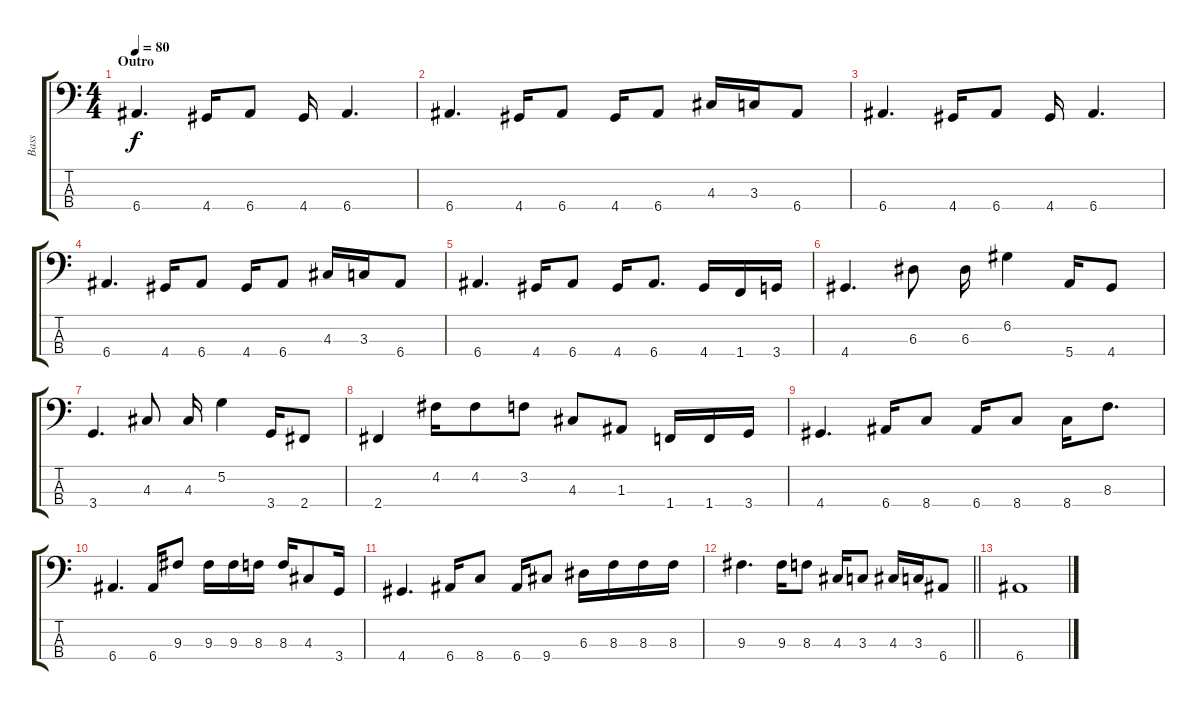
\track ("Bass" "Bass") {instrument electricbasspick}
\staff {score tabs}
\tuning (G2 D2 A1 E1) {hide}
\ts (4 4)
\section ("" "Outro")
\tempo 80
\clef f4
\ks c
6.4.4{d dy f} 4.4.16 6.4.8 4.4.16 6.4.4{d} |
6.4.4{d} 4.4.16 6.4.8 4.4.16 6.4.8 4.3.16 3.3.16 6.4.8 |
6.4.4{d} 4.4.16 6.4.8 4.4.16 6.4.4{d} |
6.4.4{d} 4.4.16 6.4.8 4.4.16 6.4.8 4.3.16 3.3.16 6.4.8 |
6.4.4{d} 4.4.16 6.4.8 4.4.16 6.4.8{d} 4.4.16 1.4.16 3.4.16 |
4.4.4{d} 6.3.8 6.3.16 6.2.4 5.4.16 4.4.8 |
3.4.4{d} 4.3.8 4.3.16 5.2.4 3.4.16 2.4.8 |
2.4.4 4.2.16 4.2.8 3.2.8 4.3.8 1.3.8 1.4.16 1.4.16 3.4.16 |
4.4.4{d} 6.4.16 8.4.8 6.4.16 8.4.8 8.4.16 8.3.8{d} |
6.4.4{d} 6.4.16 9.3.8 9.3.16 9.3.16 8.3.16 8.3.16 4.3.8 3.4.16 |
4.4.4{d} 6.4.16 8.4.8 6.4.16 9.4.8 6.3.16 8.3.16 8.3.16 8.3.16 |
\barLineRight lightlight
9.3.4{d} 9.3.16 8.3.8 4.3.16 3.3.8 4.3.16 3.3.16 6.4.8 |
6.4.1
